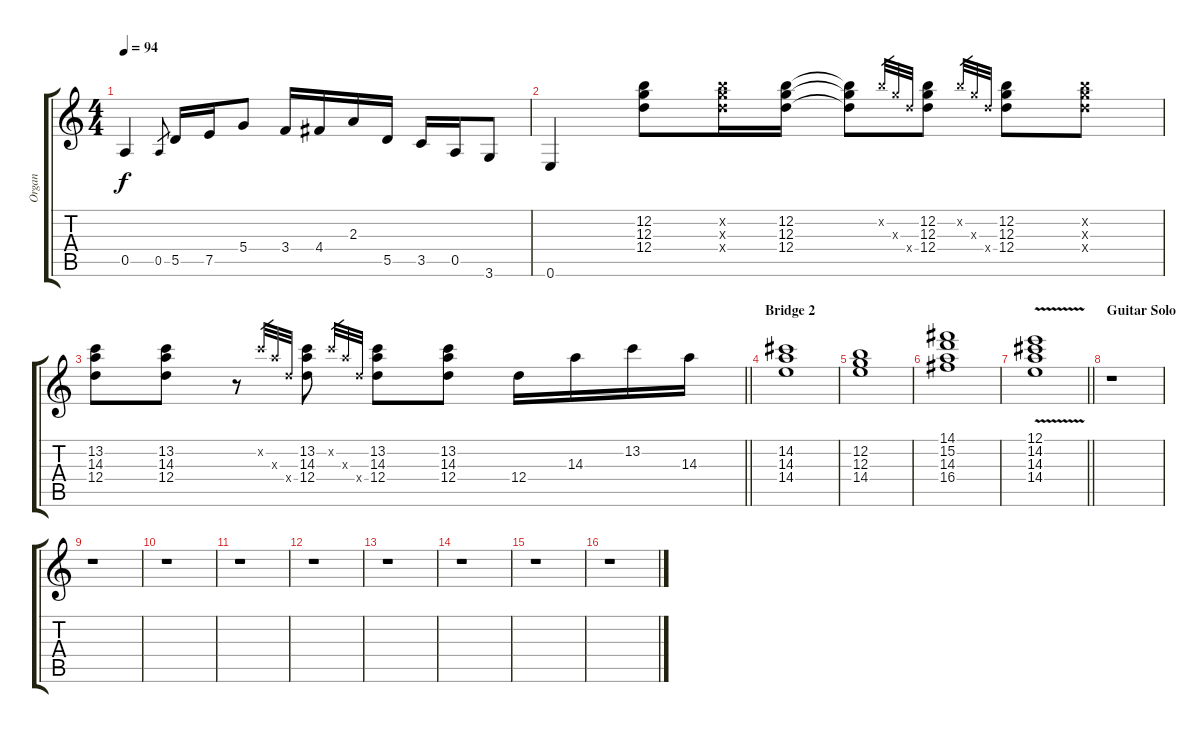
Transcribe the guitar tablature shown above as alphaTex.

\track ("Organ" "Organ") {instrument rockorgan}
\staff {score tabs}
\tuning (E5 B4 G4 D4 A3 E3) {hide}
\ts (4 4)
\tempo 94
\clef g2
\ks c
0.5.4{dy f} 0.5.8{gr} 5.5.16 7.5.16 5.4.8 3.4.16 4.4.16 2.3.16 5.5.16 3.5.16 0.5.16 3.6.8 |
0.6.4 (12.2 12.3 12.4).8 (12.2{x} 12.3{x} 12.4{x}).16 (12.2 12.3 12.4).16 (12.2{t} 12.3{t} 12.4{t}).8 12.2{x}.32{gr} 12.3{x}.32{gr} 12.4{x}.32{gr} (12.2 12.3 12.4).8 12.2{x}.32{gr} 12.3{x}.32{gr} 12.4{x}.32{gr} (12.2 12.3 12.4).8 (12.2{x} 12.3{x} 12.4{x}).8 |
\barLineRight lightlight
(13.2 14.3 12.4).8 (13.2 14.3 12.4).8 r.8 13.2{x}.32{gr} 14.3{x}.32{gr} 12.4{x}.32{gr} (13.2 14.3 12.4).8 13.2{x}.32{gr} 14.3{x}.32{gr} 12.4{x}.32{gr} (13.2 14.3 12.4).8 (13.2 14.3 12.4).8 12.4.16 14.3.16 13.2.16 14.3.16 |
\section ("" "Bridge 2")
(14.2 14.3 14.4).1 |
(12.2 12.3 14.4).1 |
(14.1 15.2 14.3 16.4).1 |
\barLineRight lightlight
(12.1{v} 14.2{v} 14.3{v} 14.4).1 |
\section ("" "Guitar Solo")
r.1 |
r.1 |
r.1 |
r.1 |
r.1 |
r.1 |
r.1 |
r.1 |
r.1
